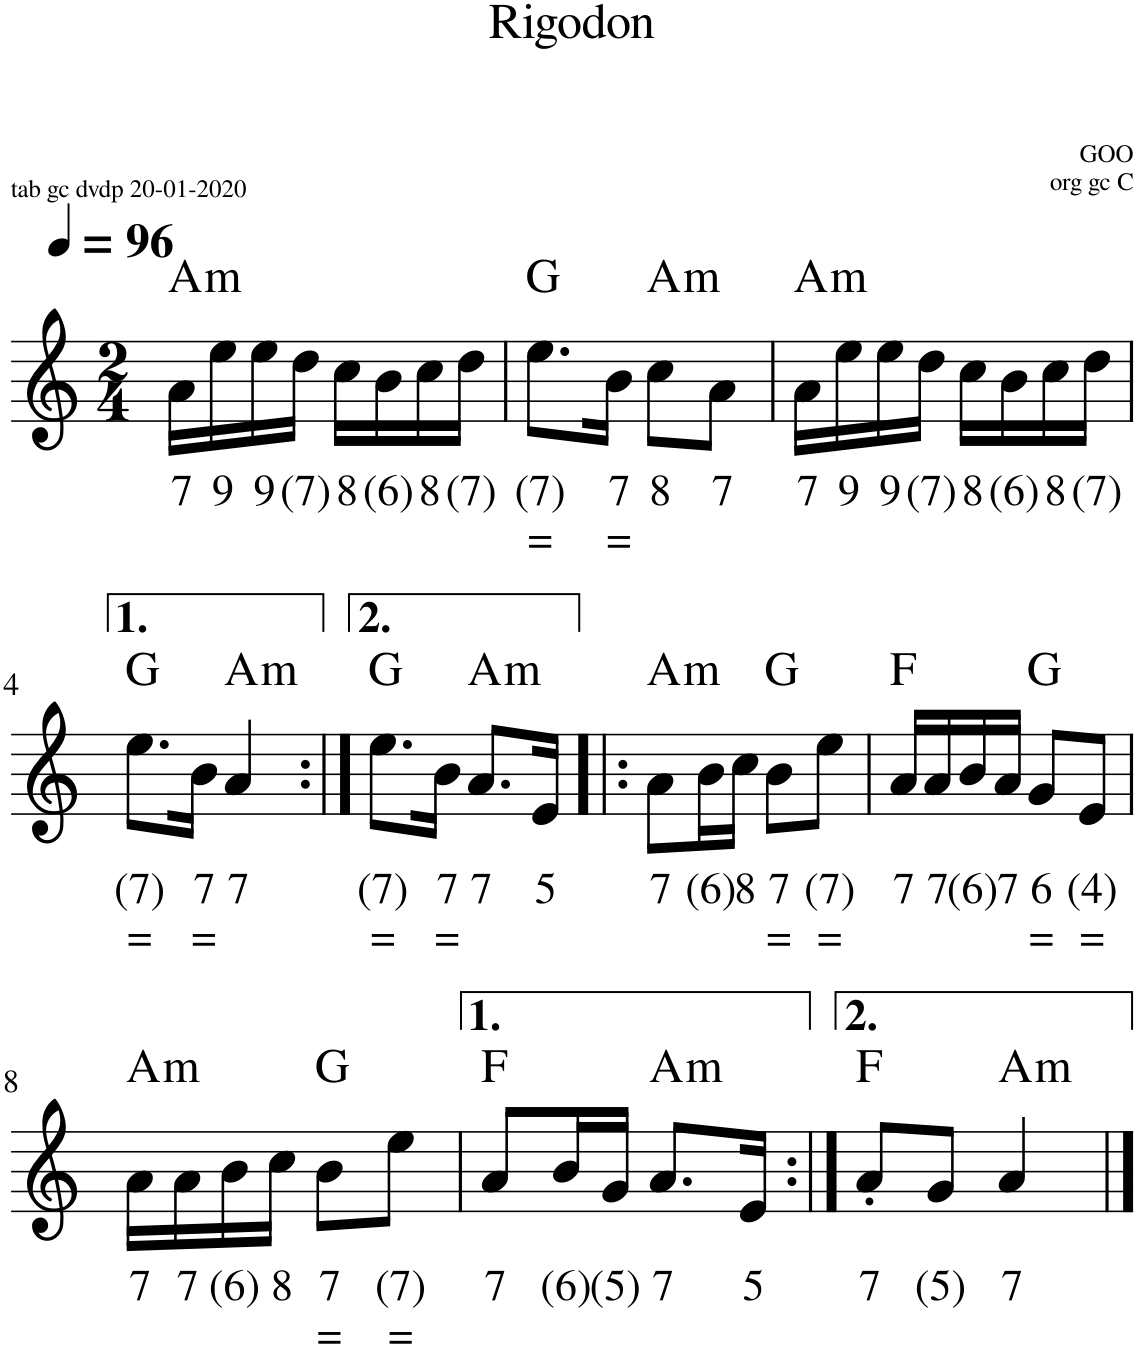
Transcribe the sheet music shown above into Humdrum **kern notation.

**kern	**text	**text	**harte
*part1	*part1	*part1	*part1
*staff1	*staff1	*staff1	*
*I"Accordeon, Accordion	*	*	*
*I'Acc	*	*	*
*clefG2	*	*	*
*k[]	*	*	*
*M2/4	*	*	*
*MM96	*	*	*
=1	=1	=1	=1
!	!LO:LY:b	!	!LO:H:kt=m
16a\LL	7	.	A:min
!	!LO:LY:b	!	!
16ee\	9	.	.
!	!LO:LY:b	!	!
16ee\	9	.	.
!	!LO:LY:b	!	!
16dd\JJ	(7)	.	.
!	!LO:LY:b	!	!
16cc\LL	8	.	.
!	!LO:LY:b	!	!
16b\	(6)	.	.
!	!LO:LY:b	!	!
16cc\	8	.	.
!	!LO:LY:b	!	!
16dd\JJ	(7)	.	.
=2	=2	=2	=2
!	!LO:LY:b	!LO:LY:b	!
8.ee\L	(7)	=	G:maj
!	!LO:LY:b	!LO:LY:b	!
16b\Jk	7	=	.
!	!LO:LY:b	!	!LO:H:kt=m
8cc\L	8	.	A:min
!	!LO:LY:b	!	!
8a\J	7	.	.
=3	=3	=3	=3
!	!LO:LY:b	!	!LO:H:kt=m
16a\LL	7	.	A:min
!	!LO:LY:b	!	!
16ee\	9	.	.
!	!LO:LY:b	!	!
16ee\	9	.	.
!	!LO:LY:b	!	!
16dd\JJ	(7)	.	.
!	!LO:LY:b	!	!
16cc\LL	8	.	.
!	!LO:LY:b	!	!
16b\	(6)	.	.
!	!LO:LY:b	!	!
16cc\	8	.	.
!	!LO:LY:b	!	!
16dd\JJ	(7)	.	.
!!LO:LB:g=z
=4	=4	=4	=4
!	!LO:LY:b	!LO:LY:b	!
8.ee\L	(7)	=	G:maj
!	!LO:LY:b	!LO:LY:b	!
16b\Jk	7	=	.
!	!LO:LY:b	!	!LO:H:kt=m
4a/	7	.	A:min
=5:|!	=5:|!	=5:|!	=5:|!
!	!LO:LY:b	!LO:LY:b	!
8.ee\L	(7)	=	G:maj
!	!LO:LY:b	!LO:LY:b	!
16b\Jk	7	=	.
!	!LO:LY:b	!	!LO:H:kt=m
8.a/L	7	.	A:min
!	!LO:LY:b	!	!
16e/Jk	5	.	.
=6!|:	=6!|:	=6!|:	=6!|:
!	!LO:LY:b	!	!LO:H:kt=m
8a\L	7	.	A:min
!	!LO:LY:b	!	!
16b\L	(6)	.	.
!	!LO:LY:b	!	!
16cc\JJ	8	.	.
!	!LO:LY:b	!LO:LY:b	!
8b\L	7	=	G:maj
!	!LO:LY:b	!LO:LY:b	!
8ee\J	(7)	=	.
=7	=7	=7	=7
!	!LO:LY:b	!	!
16a/LL	7	.	F:maj
!	!LO:LY:b	!	!
16a/	7	.	.
!	!LO:LY:b	!	!
16b/	(6)	.	.
!	!LO:LY:b	!	!
16a/JJ	7	.	.
!	!LO:LY:b	!LO:LY:b	!
8g/L	6	=	G:maj
!	!LO:LY:b	!LO:LY:b	!
8e/J	(4)	=	.
!!LO:LB:g=z
=8	=8	=8	=8
!	!LO:LY:b	!	!LO:H:kt=m
16a\LL	7	.	A:min
!	!LO:LY:b	!	!
16a\	7	.	.
!	!LO:LY:b	!	!
16b\	(6)	.	.
!	!LO:LY:b	!	!
16cc\JJ	8	.	.
!	!LO:LY:b	!LO:LY:b	!
8b\L	7	=	G:maj
!	!LO:LY:b	!LO:LY:b	!
8ee\J	(7)	=	.
=9	=9	=9	=9
!	!LO:LY:b	!	!
8a/L	7	.	F:maj
!	!LO:LY:b	!	!
16b/L	(6)	.	.
!	!LO:LY:b	!	!
16g/JJ	(5)	.	.
!	!LO:LY:b	!	!LO:H:kt=m
8.a/L	7	.	A:min
!	!LO:LY:b	!	!
16e/Jk	5	.	.
=10:|!	=10:|!	=10:|!	=10:|!
!	!LO:LY:b	!	!
8a'/L	7	.	F:maj
!	!LO:LY:b	!	!
8g/J	(5)	.	.
!	!LO:LY:b	!	!LO:H:kt=m
4a/	7	.	A:min
==	==	==	==
*-	*-	*-	*-
